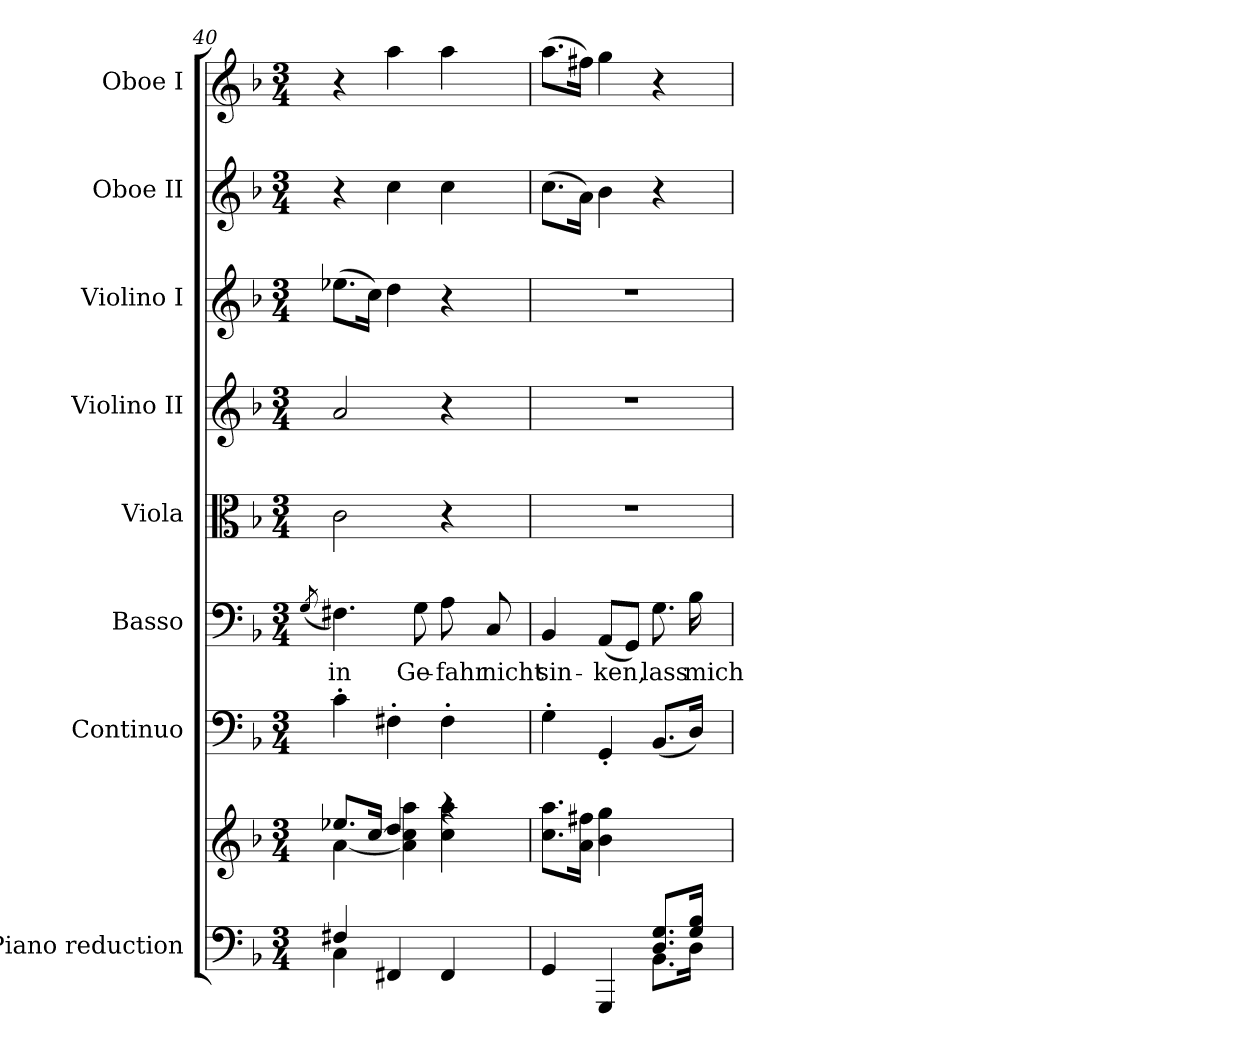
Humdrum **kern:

**kern	**kern	**kern	**kern	**text	**kern	**kern	**kern	**kern	**kern
*part8	*part8	*part7	*part6	*part6	*part5	*part4	*part3	*part2	*part1
*staff9	*staff8	*staff7	*staff6	*staff6	*staff5	*staff4	*staff3	*staff2	*staff1
*I"Piano reduction	*	*I"Continuo	*I"Basso	*	*I"Viola	*I"Violino II	*I"Violino I	*I"Oboe II	*I"Oboe I
*I'Pno	*	*	*	*	*	*	*	*I'Ob	*I'Ob
!!LO:PB:g=z
*clefF4	*clefG2	*clefF4	*clefF4	*	*clefC3	*clefG2	*clefG2	*clefG2	*clefG2
*k[b-]	*k[b-]	*k[b-]	*k[b-]	*	*k[b-]	*k[b-]	*k[b-]	*k[b-]	*k[b-]
*M3/4	*M3/4	*M3/4	*M3/4	*	*M3/4	*M3/4	*M3/4	*M3/4	*M3/4
=40	=40	=40	=40	=40	=40	=40	=40	=40	=40
.	.	.	(<8qG/	.	.	.	.	.	.
*^	*^	*	*	*	*	*	*	*	*
!	!	!	!	!	!	!LO:LY:b	!	!	!	!	!
4F#X/	4C\	8.ee-X/L	[4a\	4c'\	4.F#X\)	in	2c\	2a/	(>8.ee-X\L	4r	4r
.	.	[16cc/Jk	.	.	.	.	.	.	16cc\Jk)	.	.
4FF#X/	2ryy	4dd/	4a\] 4cc\] 4aa\	4F#X'\	.	.	.	.	4dd\	4cc\	4aa\
!	!	!	!	!	!	!LO:LY:b	!	!	!	!	!
.	.	.	.	.	8G\	Ge-	.	.	.	.	.
!	!	!	!	!	!	!LO:LY:b	!	!	!	!	!
4FF#/	.	4raa	4cc\ 4aa\	4F#'\	8A\	-fahr	4r	4r	4r	4cc\	4aa\
!	!	!	!	!	!	!LO:LY:b	!	!	!	!	!
.	.	.	.	.	8C/	nicht	.	.	.	.	.
*	*	*v	*v	*	*	*	*	*	*	*	*
=41	=41	=41	=41	=41	=41	=41	=41	=41	=41	=41
!	!	!	!	!	!LO:LY:b	!	!	!	!	!
2ryy	4GG/	8.cc\ 8.aa\L	4G'\	4BB-/	sin-	2.r	2.r	2.r	(>8.cc\L	(>8.aa\L
.	.	16a\ 16ff#X\Jk	.	.	.	.	.	.	16a\Jk)	16ff#X\Jk)
!	!	!	!	!	!LO:LY:b	!	!	!	!	!
.	4GGG/	4b-\ 4gg\	4GG'/	(<8AA/L	ken,	.	.	.	4b-\	4gg\
.	.	.	.	8GG/J)	.	.	.	.	.	.
!	!	!	!	!	!LO:LY:b	!	!	!	!	!
8.D/ 8.G/L	8.BB-\L	4ryy	(<8.BB-/L	8.G\	lass	.	.	.	4r	4r
!	!	!	!	!	!LO:LY:b	!	!	!	!	!
16G/ 16B-/Jk	16D\Jk	.	16D/Jk)	16B-\	mich	.	.	.	.	.
*v	*v	*	*	*	*	*	*	*	*	*
=	=	=	=	=	=	=	=	=	=
*-	*-	*-	*-	*-	*-	*-	*-	*-	*-
